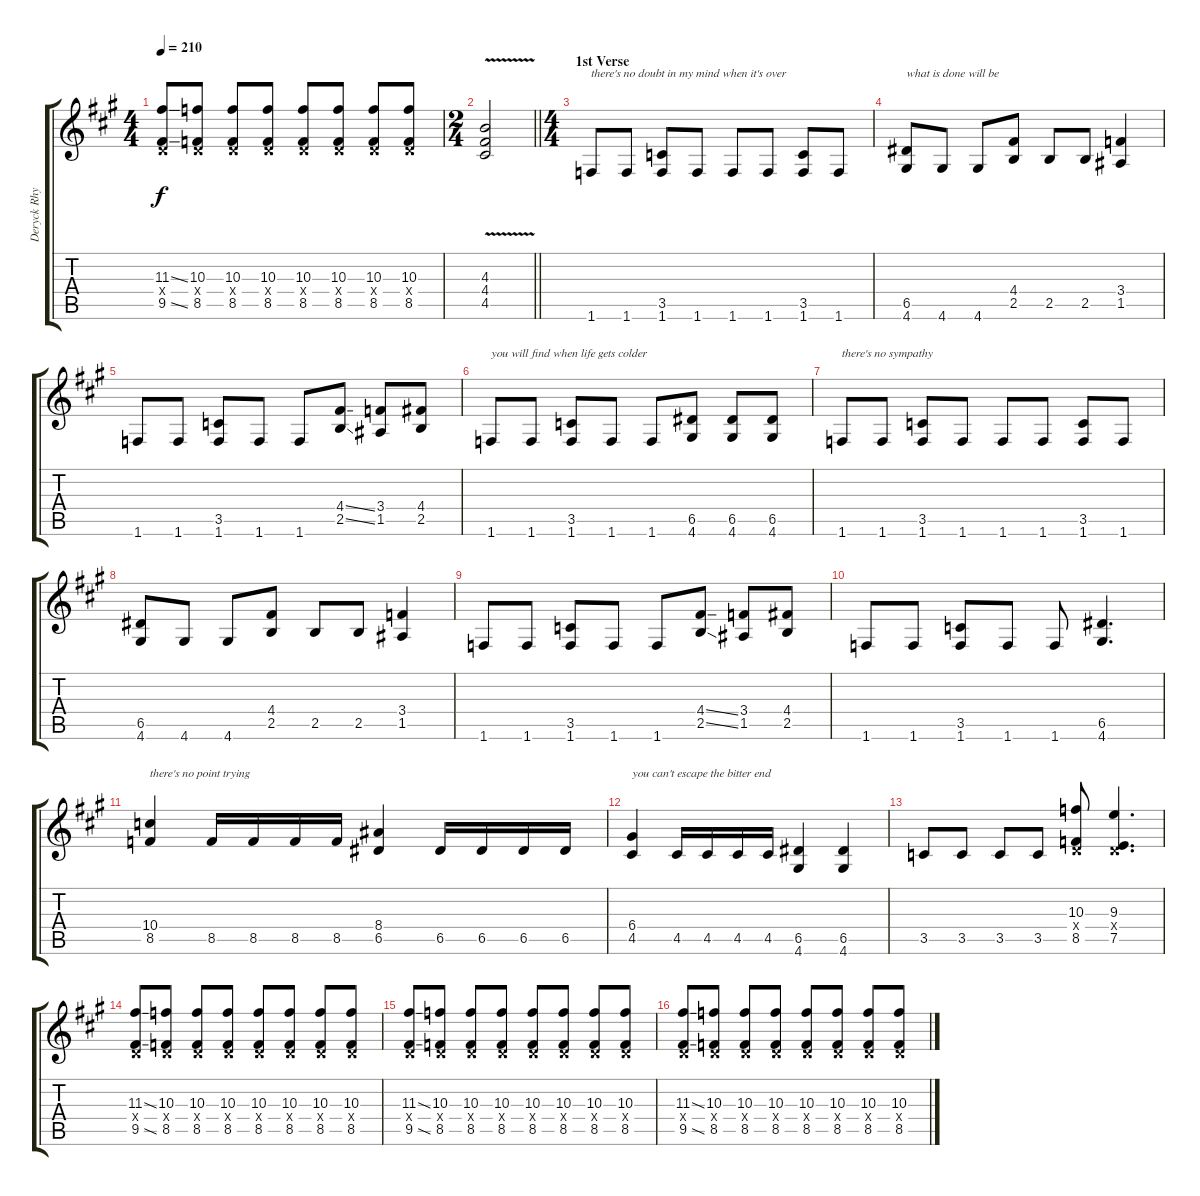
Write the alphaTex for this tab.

\track ("Deryck Rhythm" "Deryck Rhy") {instrument distortionguitar}
\staff {score tabs}
\tuning (E4 B3 G3 D3 A2 E2) {hide}
\ts (4 4)
\tempo 210
\clef g2
\ks a
(11.3{ss} 0.4{x} 9.5{ss}).8{dy f} (10.3 0.4{x} 8.5).8 (10.3 0.4{x} 8.5).8 (10.3 0.4{x} 8.5).8 (10.3 0.4{x} 8.5).8 (10.3 0.4{x} 8.5).8 (10.3 0.4{x} 8.5).8 (10.3 0.4{x} 8.5).8 |
\ts (2 4)
\barLineRight lightlight
(4.3{v} 4.4 4.5).2 |
\ts (4 4)
\section ("" "1st Verse")
1.6.8{txt "there's no doubt in my mind when it's over" lyrics (0 "") lyrics (1 "") lyrics (2 "") lyrics (3 "") lyrics (4 "")} 1.6.8 (3.5 1.6).8 1.6.8 1.6.8 1.6.8 (3.5 1.6).8 1.6.8 |
(6.5 4.6).8{txt "what is done will be"} 4.6.8 4.6.8 (4.4 2.5).8 2.5.8 2.5.8 (3.4 1.5).4 |
1.6.8 1.6.8 (3.5 1.6).8 1.6.8 1.6.8 (4.4{ss} 2.5{ss}).8 (3.4 1.5).8 (4.4 2.5).8 |
1.6.8{txt "you will find when life gets colder"} 1.6.8 (3.5 1.6).8 1.6.8 1.6.8 (6.5 4.6).8 (6.5 4.6).8 (6.5 4.6).8 |
1.6.8{txt "there's no sympathy"} 1.6.8 (3.5 1.6).8 1.6.8 1.6.8 1.6.8 (3.5 1.6).8 1.6.8 |
(6.5 4.6).8 4.6.8 4.6.8 (4.4 2.5).8 2.5.8 2.5.8 (3.4 1.5).4 |
1.6.8 1.6.8 (3.5 1.6).8 1.6.8 1.6.8 (4.4{ss} 2.5{ss}).8 (3.4 1.5).8 (4.4 2.5).8 |
1.6.8 1.6.8 (3.5 1.6).8 1.6.8 1.6.8 (6.5 4.6).4{d} |
(10.4 8.5).4{txt "there's no point trying "} 8.5.16 8.5.16 8.5.16 8.5.16 (8.4 6.5).4 6.5.16 6.5.16 6.5.16 6.5.16 |
(6.4 4.5).4{txt "you can't escape the bitter end"} 4.5.16 4.5.16 4.5.16 4.5.16 (6.5 4.6).4 (6.5 4.6).4 |
3.5.8 3.5.8 3.5.8 3.5.8 (10.3 0.4{x} 8.5).8 (9.3 0.4{x} 7.5).4{d} |
(11.3{ss} 0.4{x} 9.5{ss}).8 (10.3 0.4{x} 8.5).8 (10.3 0.4{x} 8.5).8 (10.3 0.4{x} 8.5).8 (10.3 0.4{x} 8.5).8 (10.3 0.4{x} 8.5).8 (10.3 0.4{x} 8.5).8 (10.3 0.4{x} 8.5).8 |
(11.3{ss} 0.4{x} 9.5{ss}).8 (10.3 0.4{x} 8.5).8 (10.3 0.4{x} 8.5).8 (10.3 0.4{x} 8.5).8 (10.3 0.4{x} 8.5).8 (10.3 0.4{x} 8.5).8 (10.3 0.4{x} 8.5).8 (10.3 0.4{x} 8.5).8 |
(11.3{ss} 0.4{x} 9.5{ss}).8 (10.3 0.4{x} 8.5).8 (10.3 0.4{x} 8.5).8 (10.3 0.4{x} 8.5).8 (10.3 0.4{x} 8.5).8 (10.3 0.4{x} 8.5).8 (10.3 0.4{x} 8.5).8 (10.3 0.4{x} 8.5).8
